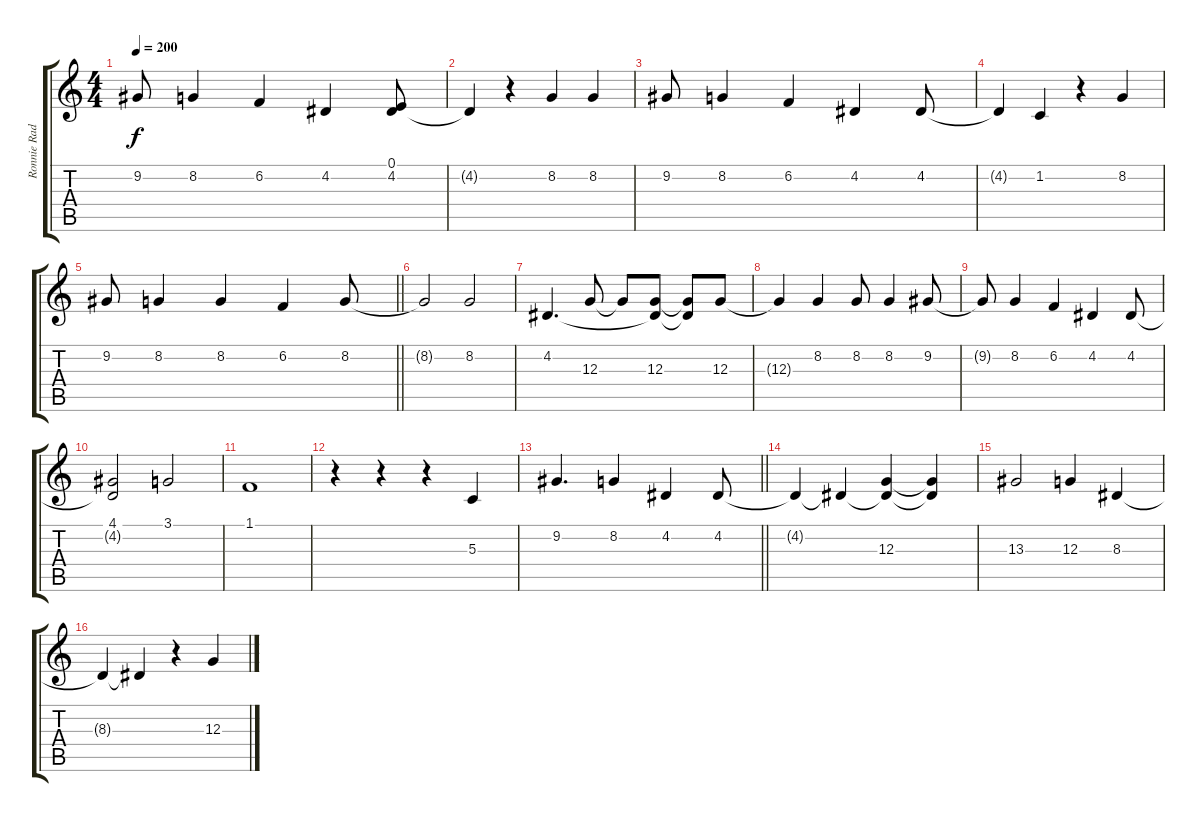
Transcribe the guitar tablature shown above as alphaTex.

\track ("Ronnie Radke - Vocals" "Ronnie Rad") {instrument altosax}
\staff {score tabs}
\tuning (E4 B3 G3 D3 A2 E2) {hide}
\ts (4 4)
\tempo 200
\clef g2
\ks c
9.2{t}.8{dy f} 8.2.4 6.2.4 4.2.4 (0.1 4.2).8 |
4.2{t}.4 r.4 8.2.4 8.2.4 |
9.2.8 8.2.4 6.2.4 4.2.4 4.2.8 |
4.2{t}.4 1.2.4 r.4 8.2.4 |
\barLineRight lightlight
9.2.8 8.2.4 8.2.4 6.2.4 8.2.8 |
8.2{t}.2 8.2.2 |
4.2.4{d} 12.3.8 12.3{t}.8 (4.2{t} 12.3).8 (4.2{t} 12.3{t}).8 12.3.8 |
12.3{t}.4 8.2.4 8.2.8 8.2.4 9.2.8 |
9.2{t}.8 8.2.4 6.2.4 4.2.4 4.2.8 |
(4.1 4.2{t}).2 3.1.2 |
1.1.1 |
r.4 r.4 r.4 5.3.4 |
\barLineRight lightlight
9.2.4{d} 8.2.4 4.2.4 4.2.8 |
4.2{t}.4 4.2{t}.4 (4.2{t} 12.3).4 (4.2{t} 12.3{t}).4 |
13.3.2 12.3.4 8.3.4 |
8.3{t}.4 8.3{t}.4 r.4 12.3.4
